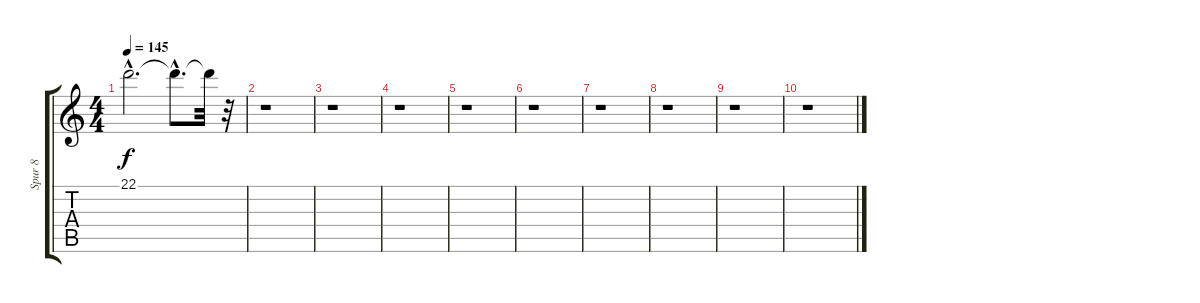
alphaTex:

\track ("Spur 8" "Spur 8") {instrument brasssection}
\staff {score tabs}
\tuning (E4 B3 G3 D3 A2 E2) {hide}
\ts (4 4)
\tempo 145
\clef g2
\ks c
22.1{hac t}.2{d dy f} 22.1{hac t}.8{d} 22.1{t}.32 r.32 |
r.1 |
r.1 |
r.1 |
r.1 |
r.1 |
r.1 |
r.1 |
r.1 |
r.1
